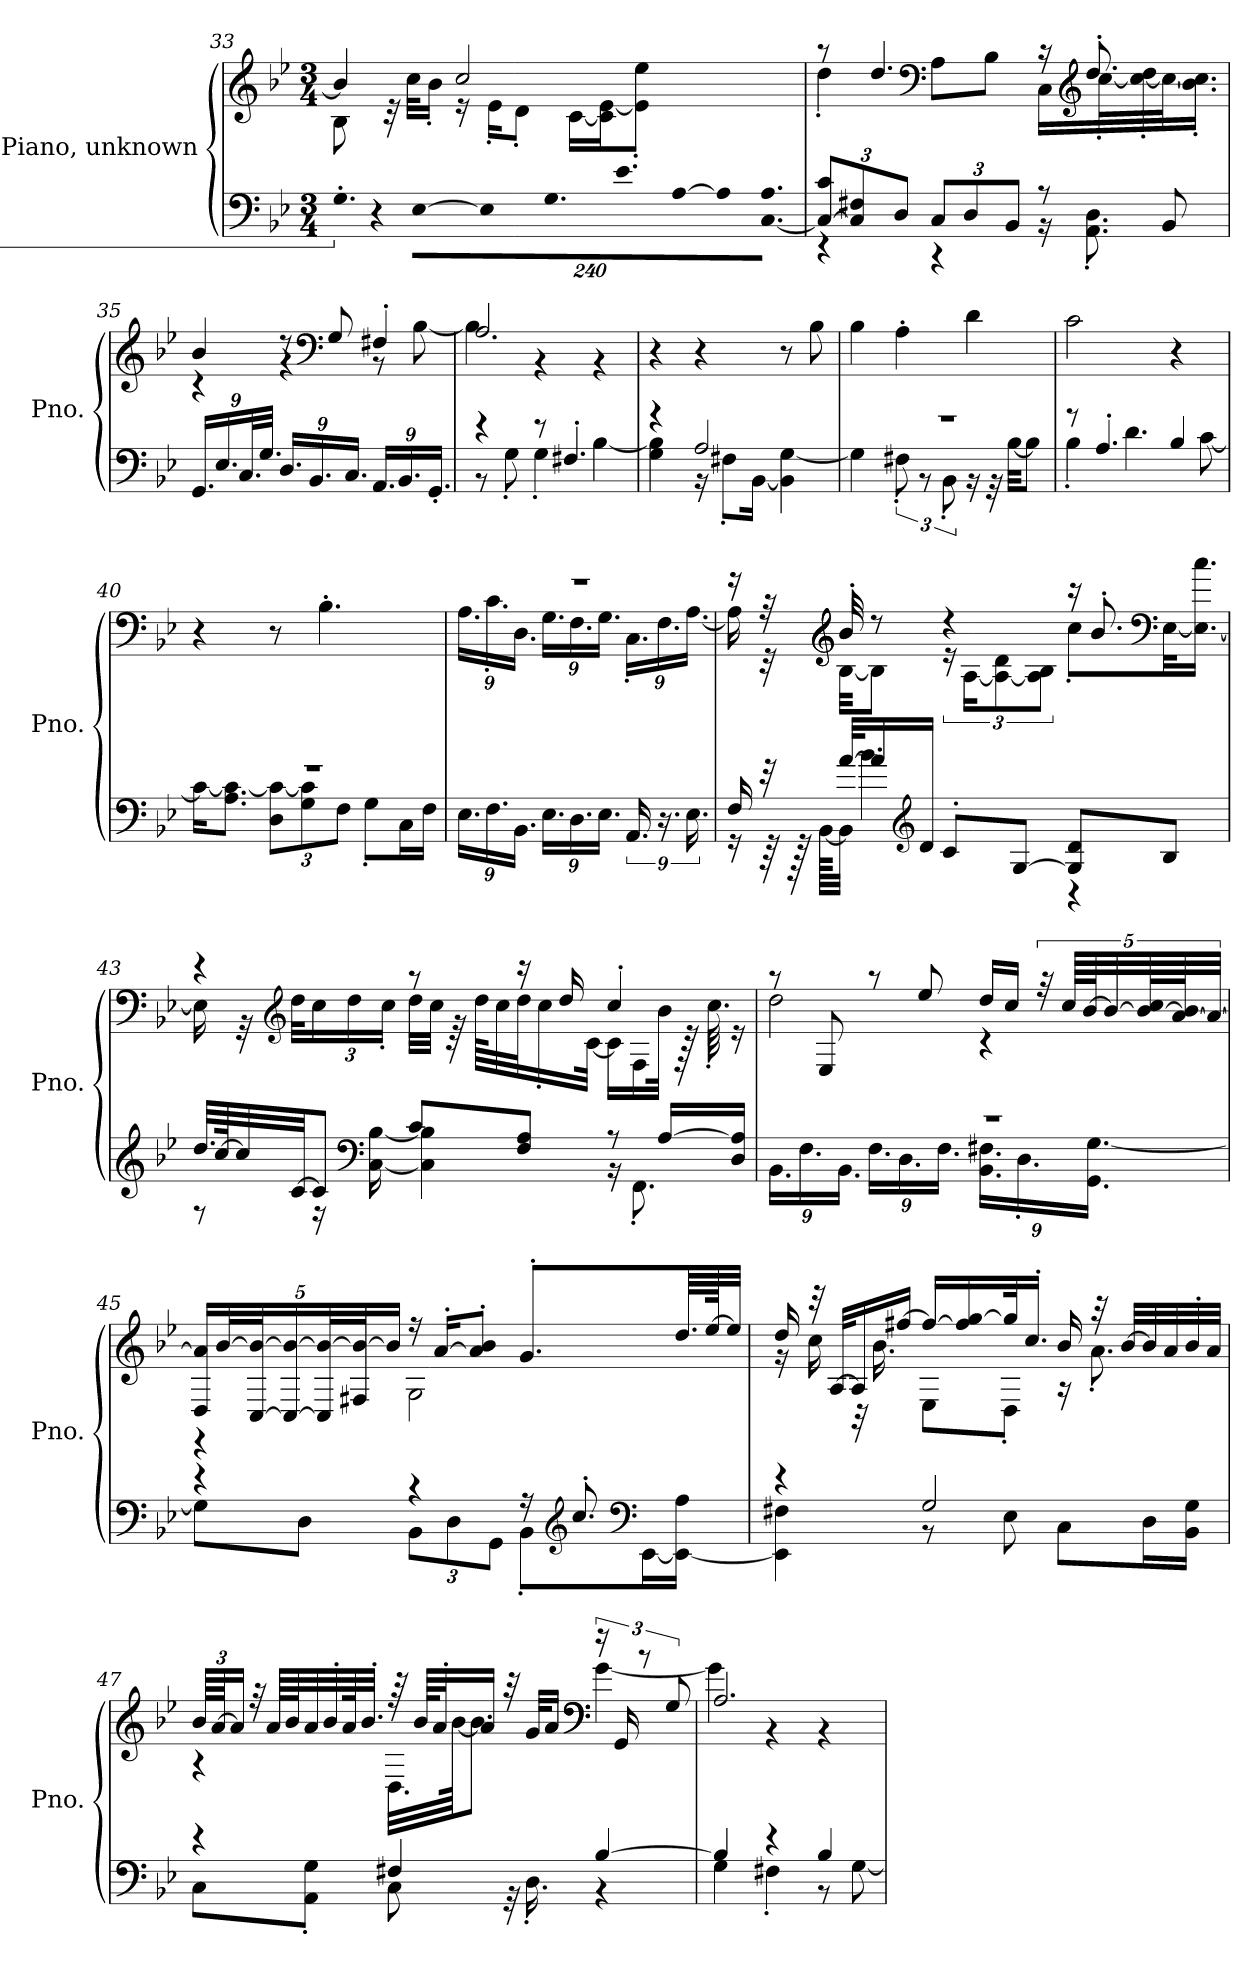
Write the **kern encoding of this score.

**kern	**kern
*part1	*part1
*staff2	*staff1
*I"Piano, unknown	*
*I'Pno.	*
!!LO:LB:g=z
*clefF4	*clefG2
*k[b-e-]	*k[b-e-]
*M3/4	*M3/4
=33	=33
!LO:N:vis=16.	!
*	*^
960%103G'\	4b-/]	8B-\
!LO:N:vis=32.	!	!
1920%103r	.	.
.	.	32r
.	.	32cc\KLL
!LO:N:vis=8	!	!
[960%137E-\L	.	.
.	.	16b-'\JJ
.	2cc/	16r
!LO:N:vis=64	!	!
960%17E-\KKL]	.	.
.	.	16e-'\KL
!LO:N:vis=16.	!	!
960%103G\	.	.
.	.	8d'\J
!LO:N:vis=32.	!	!
1920%103e-\JK	.	.
!LO:N:vis=8	!	!
[960%137A\	.	.
.	.	[16c\LL
.	.	16c\] [16e-\J
!LO:N:vis=64	!	!
960%17A\KKL]	.	8e-\]' 8ee-\'J
!LO:N:vis=16.	!	!
[960%103C\ 960%103A\JJ	.	.
=34	=34	=34
*Xbrackettup	*	*
*^	*	*
12C/_ 12c/L	4r	8r	4dd'\
12C/] 12F#X/	.	.	.
.	.	4.dd/	.
12D/J	.	.	.
*	*	*clefF4	*
12C/L	4r	.	8A\L
12D/	.	.	.
.	.	.	8B-\J
12BB-/J	.	.	.
8r	16r	16r	16C\LL
*	*	*clefG2	*
.	8.AA\' 8.D\'	8.dd'/	[32cc'\L
.	.	.	32cc\_' 32dd\'
8BB-/	.	.	32cc\J_
.	.	.	16.b-\' 16.cc\]'JJ
*v	*v	*	*
!!LO:LB:g=z	!!
=35	=35	=35
18.GG/LL	4b-/	4r
18.E-/	.	.
36.C/L	.	.
36.G/JJJ	.	.
18.D/LL	8r	4r
18.BB-/	.	.
*	*clefF4	*
.	8G/	.
18.C/JJ	.	.
18.AA/LL	4F#X'/	8r
18.BB-/	.	.
.	.	[8B-\
18.GG'/JJ	.	.
=36	=36	=36
*^	*	*
4r	8r	2.A/	4B-\]
.	8G'\	.	.
8r	4G'\	.	4r
4.F#X'/	.	.	.
.	[4B-\	.	4r
*	*	*v	*v
=37	=37	=37
4r	4G\ 4B-\]	4r
2A/	16r	4r
.	8F#X'\L	.
.	[16BB-\Jk	.
.	4BB-\] [4G\	8r
.	.	8B-\
=38	=38	=38
2.r	4G\]	4B-\
*	*brackettup	*
.	12F#X'\	4A'\
.	12r	.
.	12BB-'\	.
.	16r	4d\
.	32r	.
.	[32B-\KKL	.
.	8B-\J]	.
!!LO:LB:g=z
=39	=39	=39
8r	4B-'\	2c\
4.A'/	.	.
.	4.d\	.
4B-/	.	4r
.	[8c\	.
=40	=40	=40
2.r	16c\KL_	4r
.	8.A\ 8.c\_J	.
*	*Xbrackettup	*
.	12D\ 12c\_L	8r
.	12G\ 12c\]	.
.	.	4.B-'\
.	12F\J	.
.	8G'\L	.
.	16C\L	.
.	16F\JJ	.
*v	*v	*
=41	=41
*	*^
*brackettup	*	*Xbrackettup
18.E-\LL	2.r	18.A\LL
18.F\	.	18.c'\
18.BB-\JJ	.	18.D\JJ
18.E-\LL	.	18.G\LL
18.D\	.	18.F\
18.E-\JJ	.	18.G\JJ
18.AA/	.	18.C'\LL
18.r	.	18.F\
18.E-\	.	[18.A\JJ
!!LO:LB:g=z	!!
=42	=42	=42
*^	*	*
16F/	16r	16r	16A\]
32r	64r	32r	32r
.	128r	.	.
.	[128BB-\KKLLL	.	.
*	*	*clefG2	*
[32a/KLL	32BB-\JJJ]	32b-'/	[32B-\KKL
16a/]	4.b-\	8r	8B-\J]
*clefG2	*	*	*
16d/JJ	.	.	.
*	*	*	*brackettup
8c'/L	.	4r	24r
.	.	.	[24A\KL
.	.	.	12A\_ 12d\
[8G/J	.	.	.
.	.	.	12A\] 12B-\J
8G/] 8d/L	4r	16r	8cc'\L
.	.	8.b-'/	.
*	*	*clefF4	*
8B-/J	.	.	[32E-\KL
.	.	.	16.E-\_ 16.cc\JJ
!!LO:LB:g=z	!!
=43	=43	=43	=43
32.dd/LLL	8r	4r	16E-\]
[64cc/K	.	.	.
32cc/]	.	.	32r
*	*	*clefG2	*
[32c/JJ	.	.	32dd\KLL
*	*	*	*Xbrackettup
8c/J]	16r	.	24cc\
.	.	.	24dd\
*clefF4	*	*	*
.	[16C\ [16B-\	.	.
.	.	.	24cc'\JJ
8c/L	4C\] 4B-\]	8r	32dd\LLL
.	.	.	32cc\JJJ
.	.	.	64r
.	.	.	64dd\KLLL
.	.	.	32cc\
8F/ 8A/J	.	16r	32dd\J
.	.	.	16cc'\
.	.	16dd/	.
.	.	.	[32c\JJk
8r	16r	4cc'/	16c\LL]
.	8.FF'\	.	16F\
[16A/LL	.	.	32b-\JJk
.	.	.	128r
.	.	.	64.cc'\
16D/ 16A/]JJ	.	.	16r
!!LO:PB:g=z	!!
=44	=44	=44	=44
*	*Xbrackettup	*	*
2.r	18.BB-\LL	8r	2dd\
.	18.F\	.	.
.	.	8E-/	.
.	18.BB-\JJ	.	.
.	18.F\LL	8r	.
.	18.D\	.	.
.	.	8ee-/	.
.	18.F\JJ	.	.
.	18.BB-\ 18.F#X\LL	16dd/LL	4r
.	.	16cc/JJ	.
.	18.D'\	.	.
*	*	*brackettup	*
.	.	40r	.
.	.	80cc/LLLL	.
.	.	[80b-/J	.
.	18.GG\ [18.G\JJ	.	.
.	.	40b-/_	.
.	.	80b-/_ 80cc/L	.
.	.	[80a/ 80b-/]J	.
.	.	40a/JJJ_	.
!!LO:LB:g=z	!!
=45	=45	=45	=45
*	*	*Xbrackettup	*
4r	8G\L]	20D/ 20a/]LL	4r
.	.	[40b-/L	.
.	.	[40C/ 40b-/_J	.
.	.	20C/_ 20b-/_	.
.	8D\J	.	.
.	.	40C/] 40b-/_L	.
.	.	40F#X/ 40b-/_J	.
.	.	20b-/JJ]	.
4r	12BB-\L	16r	2G\
.	.	[16a'/KL	.
.	12D\	.	.
.	.	8a/]' 8b-/'J	.
.	12GG\J	.	.
16r	8BB-'\L	8.g'/L	.
*clefG2	*	*	*
8.cc'/	.	.	.
*clefF4	*	*	*
.	[16EE-\L	.	.
.	16EE-\_ 16A\JJ	64.dd/LLL	.
.	.	[128ee-/JK	.
.	.	32ee-/JJJ]	.
!!LO:LB:g=z	!!
=46	=46	=46	=46
4r	4EE-\] 4F#X\	16dd/	16r
.	.	32r	16cc\
.	.	[32A/KLL	.
.	.	16A/]	32r
.	.	.	16.b-\
.	.	[16ff#X/JJ	.
2G/	8r	16ff#/LL_	8E-\L
.	.	16ff#/] [16gg/	.
.	8E-\	32gg/K]	8D'\J
.	.	16.cc'/JJ	.
.	8C\L	16b-/	16r
.	.	32r	8.a'\
.	.	[32b-/LLL	.
.	16D\L	32b-/]	.
.	.	32a/	.
.	16BB-\ 16G\JJ	32b-'/	.
.	.	32a/JJJ	.
!!LO:LB:g=z	!!
=47	=47	=47	=47
4r	8C\L	96b-/LLLL	4r
.	.	[96a/JJ	.
.	.	24a/JJ]	.
.	.	32r	.
.	.	64a/LLLL	.
.	.	64b-/J	.
.	8AA\' 8G\'J	32a/	.
.	.	32b-'/	.
.	.	64a/K	.
.	.	32.b-'/JJJ	.
4F#X/	8C\	64r	32.D\LLL
.	.	64b-/KLLL	.
.	.	32a'/J	.
.	.	.	[64b-\JJK
.	.	16a/JJ	8.b-\J]
.	32r	32r	.
.	16.D'\	32g/KLL	.
.	.	16a/JJ	.
*	*	*clefF4	*
*	*	*brackettup	*
[4B-/	4r	24r	[4g\
.	.	24GG/	.
.	.	12r	.
.	.	12G/	.
=48	=48	=48	=48
4B-/]	4G\	2.A/	4g\]
4r	4F#X'\	.	4r
4B-/	8r	.	4r
.	[8G\	.	.
*v	*v	*	*
*	*v	*v
=	=
*-	*-
